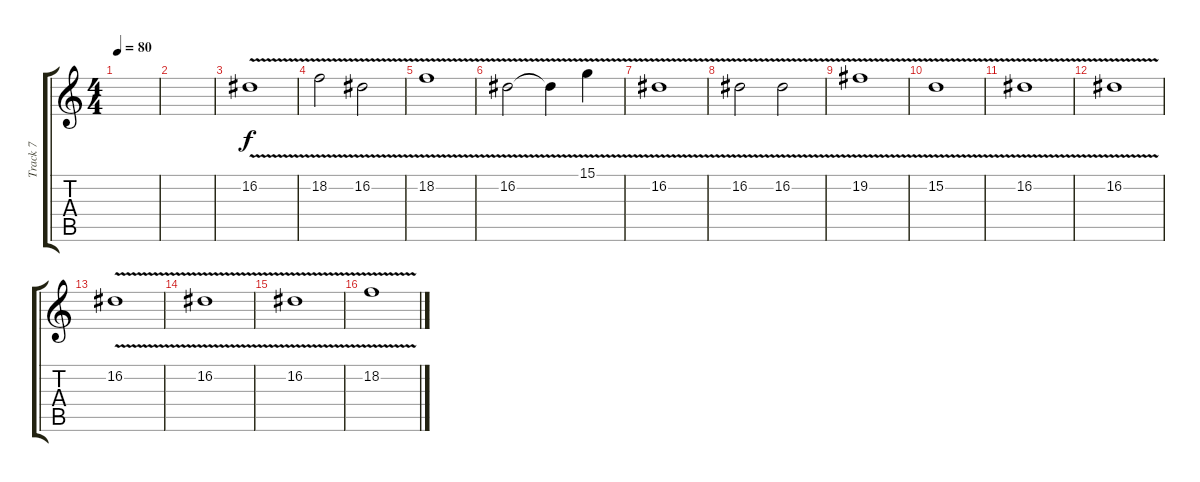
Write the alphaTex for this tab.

\track ("Track 7" "Track 7") {instrument churchorgan}
\staff {score tabs}
\tuning (E4 B3 G3 D3 A2 E2) {hide}
\ts (4 4)
\tempo 80
\clef g2
\ks c
|
|
16.2{v}.1 |
18.2{v}.2 16.2{v}.2 |
18.2{v}.1 |
16.2{v}.2 16.2{t}.4 15.1{v}.4 |
16.2{v}.1 |
16.2{v}.2 16.2{v}.2 |
19.2{v}.1 |
15.2{v}.1 |
16.2{v}.1 |
16.2{v}.1 |
16.2{v}.1 |
16.2{v}.1 |
16.2{v}.1 |
18.2{v}.1
